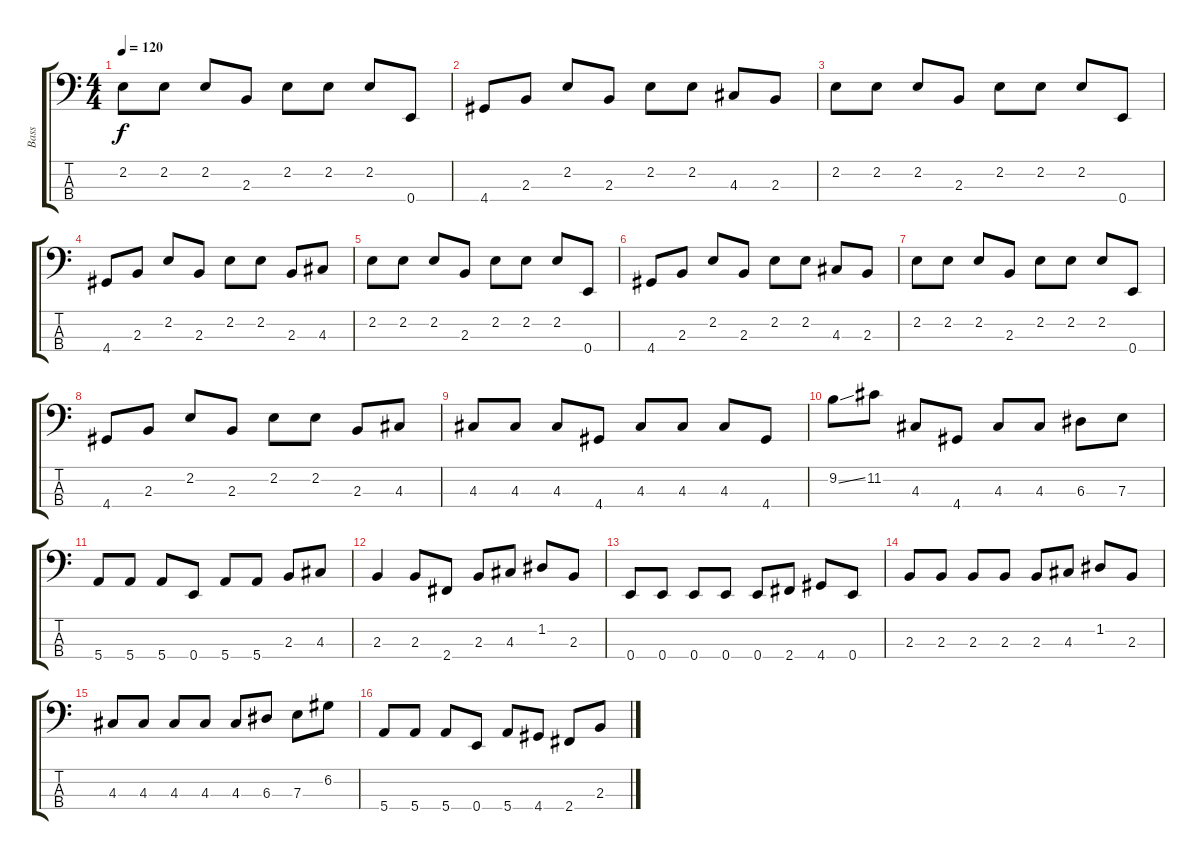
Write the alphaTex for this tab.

\track ("Bass" "Bass") {instrument electricbassfinger}
\staff {score tabs}
\tuning (G2 D2 A1 E1) {hide}
\ts (4 4)
\tempo 120
\clef f4
\ks c
2.2.8{dy f} 2.2.8 2.2.8 2.3.8 2.2.8 2.2.8 2.2.8 0.4.8 |
4.4.8 2.3.8 2.2.8 2.3.8 2.2.8 2.2.8 4.3.8 2.3.8 |
2.2.8 2.2.8 2.2.8 2.3.8 2.2.8 2.2.8 2.2.8 0.4.8 |
4.4.8 2.3.8 2.2.8 2.3.8 2.2.8 2.2.8 2.3.8 4.3.8 |
2.2.8 2.2.8 2.2.8 2.3.8 2.2.8 2.2.8 2.2.8 0.4.8 |
4.4.8 2.3.8 2.2.8 2.3.8 2.2.8 2.2.8 4.3.8 2.3.8 |
2.2.8 2.2.8 2.2.8 2.3.8 2.2.8 2.2.8 2.2.8 0.4.8 |
4.4.8 2.3.8 2.2.8 2.3.8 2.2.8 2.2.8 2.3.8 4.3.8 |
4.3.8 4.3.8 4.3.8 4.4.8 4.3.8 4.3.8 4.3.8 4.4.8 |
9.2{ss}.8 11.2.8 4.3.8 4.4.8 4.3.8 4.3.8 6.3.8 7.3.8 |
5.4.8 5.4.8 5.4.8 0.4.8 5.4.8 5.4.8 2.3.8 4.3.8 |
2.3.4 2.3.8 2.4.8 2.3.8 4.3.8 1.2.8 2.3.8 |
0.4.8 0.4.8 0.4.8 0.4.8 0.4.8 2.4.8 4.4.8 0.4.8 |
2.3.8 2.3.8 2.3.8 2.3.8 2.3.8 4.3.8 1.2.8 2.3.8 |
4.3.8 4.3.8 4.3.8 4.3.8 4.3.8 6.3.8 7.3.8 6.2.8 |
5.4.8 5.4.8 5.4.8 0.4.8 5.4.8 4.4.8 2.4.8 2.3.8
